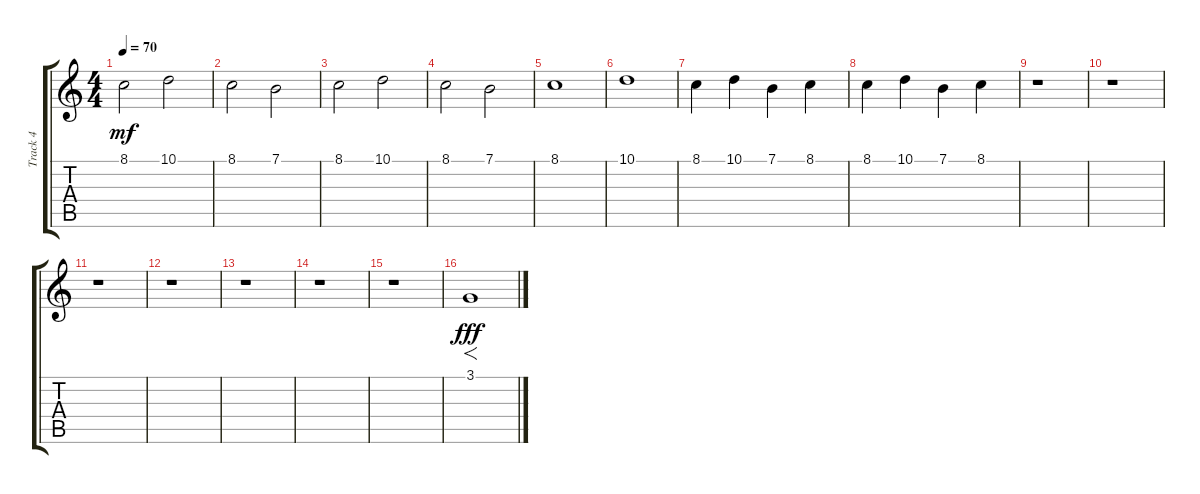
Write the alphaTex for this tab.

\track ("Track 4" "Track 4") {instrument stringensemble1}
\staff {score tabs}
\tuning (E4 B3 G3 D3 A2 E2) {hide}
\ts (4 4)
\tempo 70
\clef g2
\ks c
8.1.2{dy mf} 10.1.2 |
8.1.2 7.1.2 |
8.1.2 10.1.2 |
8.1.2 7.1.2 |
8.1.1 |
10.1.1 |
8.1.4 10.1.4 7.1.4 8.1.4 |
8.1.4 10.1.4 7.1.4 8.1.4 |
r.1 |
r.1 |
r.1 |
r.1 |
r.1 |
r.1 |
r.1 |
3.1.1{f dy fff}
